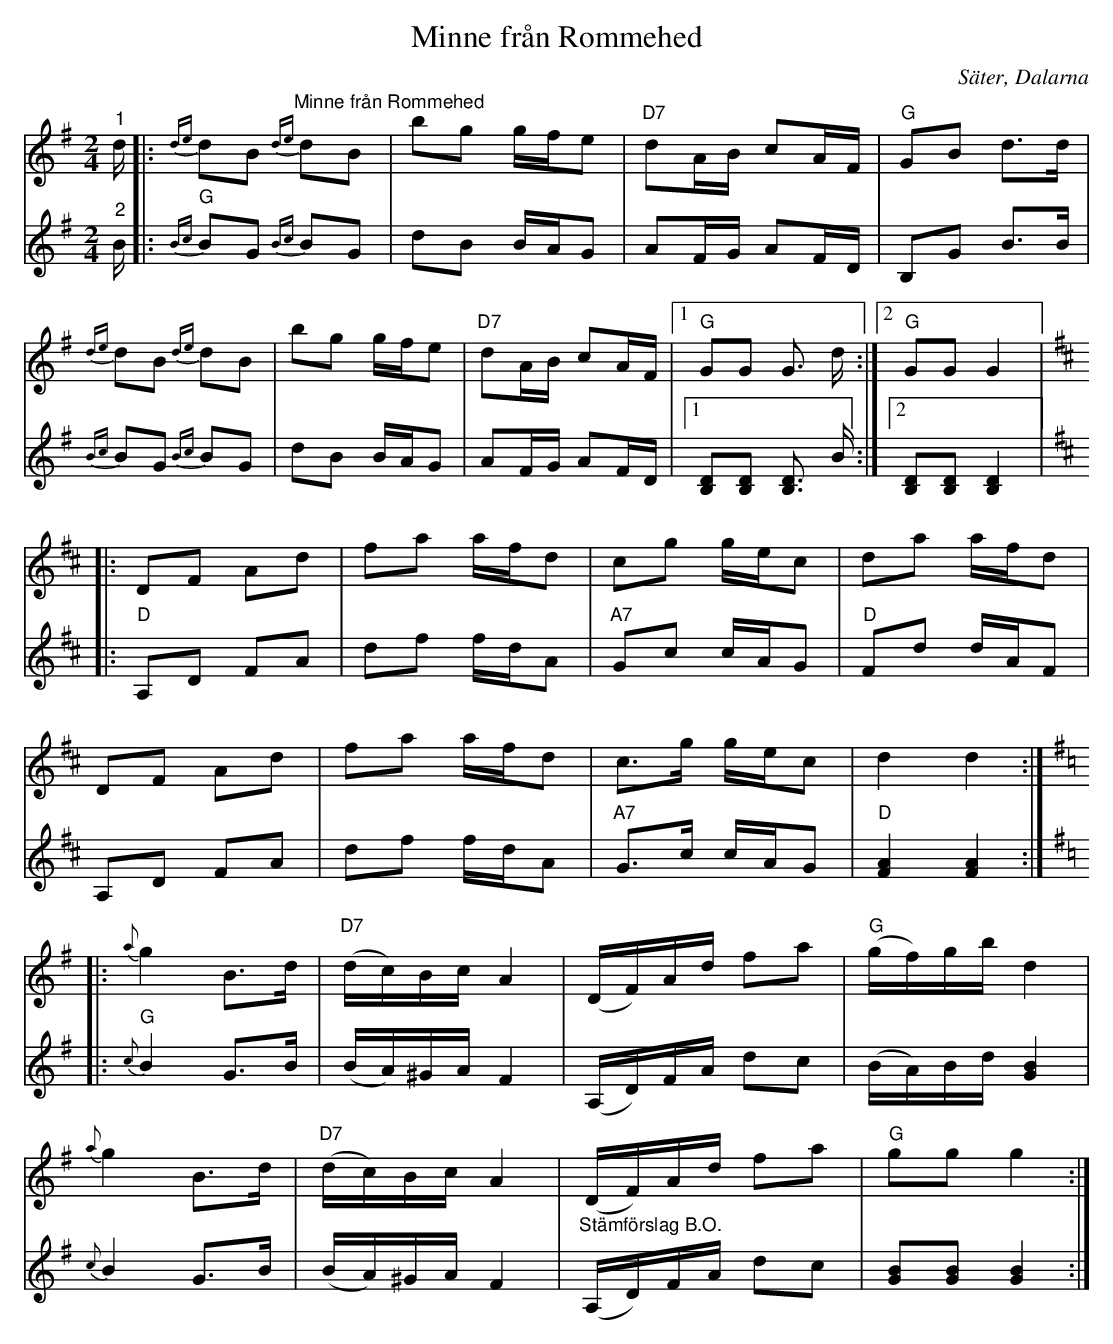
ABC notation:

X:1
T:Minne från Rommehed
O:Säter, Dalarna
L:1/8
M:2/4
K:G
V:1
"^1" d/ |:{de} dB{de} "^Minne från Rommehed" dB | bg g/f/e |"D7" dA/B/ cA/F/ |"G" GB d>d |
{de} dB{de} dB | bg g/f/e |"D7" dA/B/ cA/F/ |1"G" GG G3/2 d/ :|2"G" GG G2 |:
[K:D] DF Ad | fa a/f/d | cg g/e/c | da a/f/d |
DF Ad | fa a/f/d | c>g g/e/c | d2 d2 ::
[K:G]{a} g2 B>d | "D7" (d/c/)B/c/ A2 | (D/F/)A/d/ fa |"G" (g/f/)g/b/ d2 |
{a} g2 B>d |"D7" (d/c/)B/c/ A2 | (D/F/)A/d/ fa |"G" gg g2 :|
V:2
"^2" B/ |:"G"{Bc} BG{Bc} BG | dB B/A/G | AF/G/ AF/D/ | B,G B>B |
{Bc} BG{Bc} BG | dB B/A/G | AF/G/ AF/D/ |1 [B,D][B,D] [B,D]3/2 B/ :|2 [B,D][B,D] [B,D]2 |:
[K:D]"D" A,D FA | df f/d/A | "A7" Gc c/A/G |"D" Fd d/A/F |
A,D FA | df f/d/A |"A7" G>c c/A/G |"D" [FA]2 [FA]2 ::
[K:G]"G"{c} B2 G>B | (B/A/)^G/A/ F2 | (A,/D/)F/A/ dc | (B/A/)B/d/ [GB]2 |
{c} B2 G>B | (B/A/)^G/A/ F2 | "^Stämförslag B.O." (A,/D/)F/A/ dc | [GB][GB] [GB]2 :|
